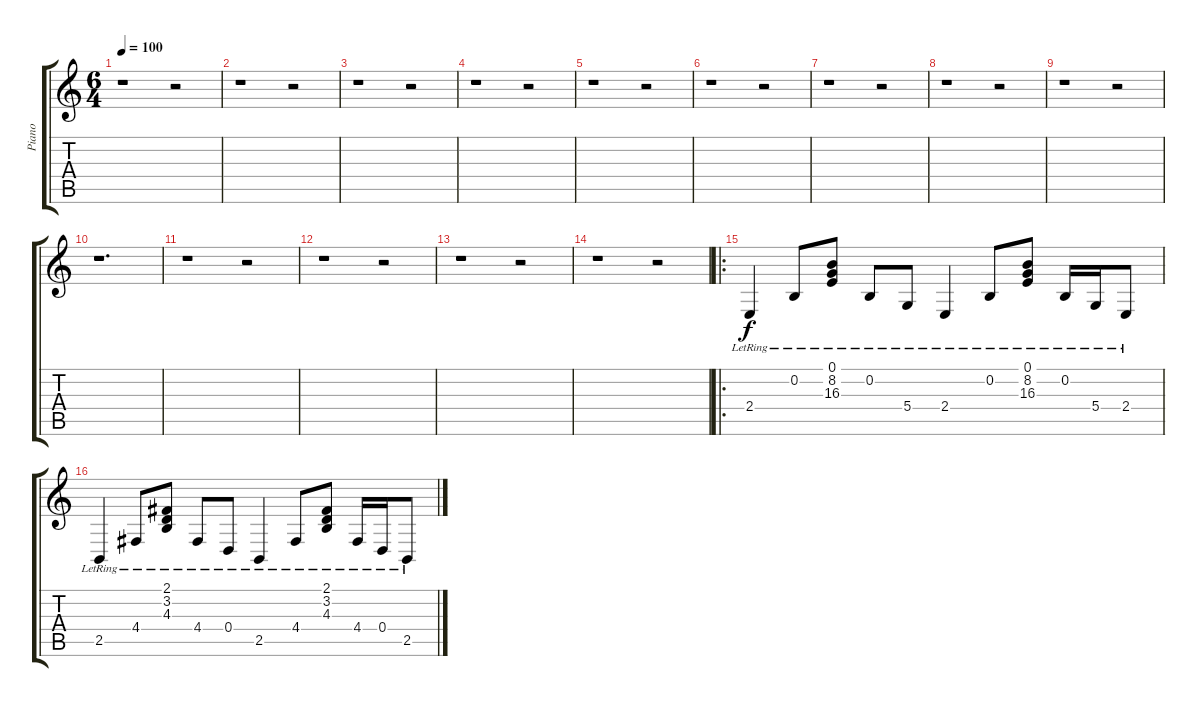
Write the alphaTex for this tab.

\track ("Piano" "Piano") {instrument electricgrandpiano}
\staff {score tabs}
\tuning (E4 B3 G3 D3 A2 E2) {hide}
\ts (6 4)
\tempo 100
\clef g2
\ks c
r.1{dy f} r.2 |
r.1 r.2 |
r.1 r.2 |
r.1 r.2 |
r.1 r.2 |
r.1 r.2 |
r.1 r.2 |
r.1 r.2 |
r.1 r.2 |
r.1{d} |
r.1 r.2 |
r.1 r.2 |
r.1 r.2 |
r.1 r.2 |
\ro
2.4{lr}.4{volume 13} 0.2{lr}.8 (0.1{lr} 8.2{lr} 16.3{lr}).8 0.2{lr}.8 5.4{lr}.8 2.4{lr}.4 0.2{lr}.8 (0.1{lr} 8.2{lr} 16.3{lr}).8 0.2{lr}.16 5.4{lr}.16 2.4{lr}.8 |
2.5{lr}.4 4.4{lr}.8 (2.1{lr} 3.2{lr} 4.3{lr}).8 4.4{lr}.8 0.4{lr}.8 2.5{lr}.4 4.4{lr}.8 (2.1{lr} 3.2{lr} 4.3{lr}).8 4.4{lr}.16 0.4{lr}.16 2.5{lr}.8
